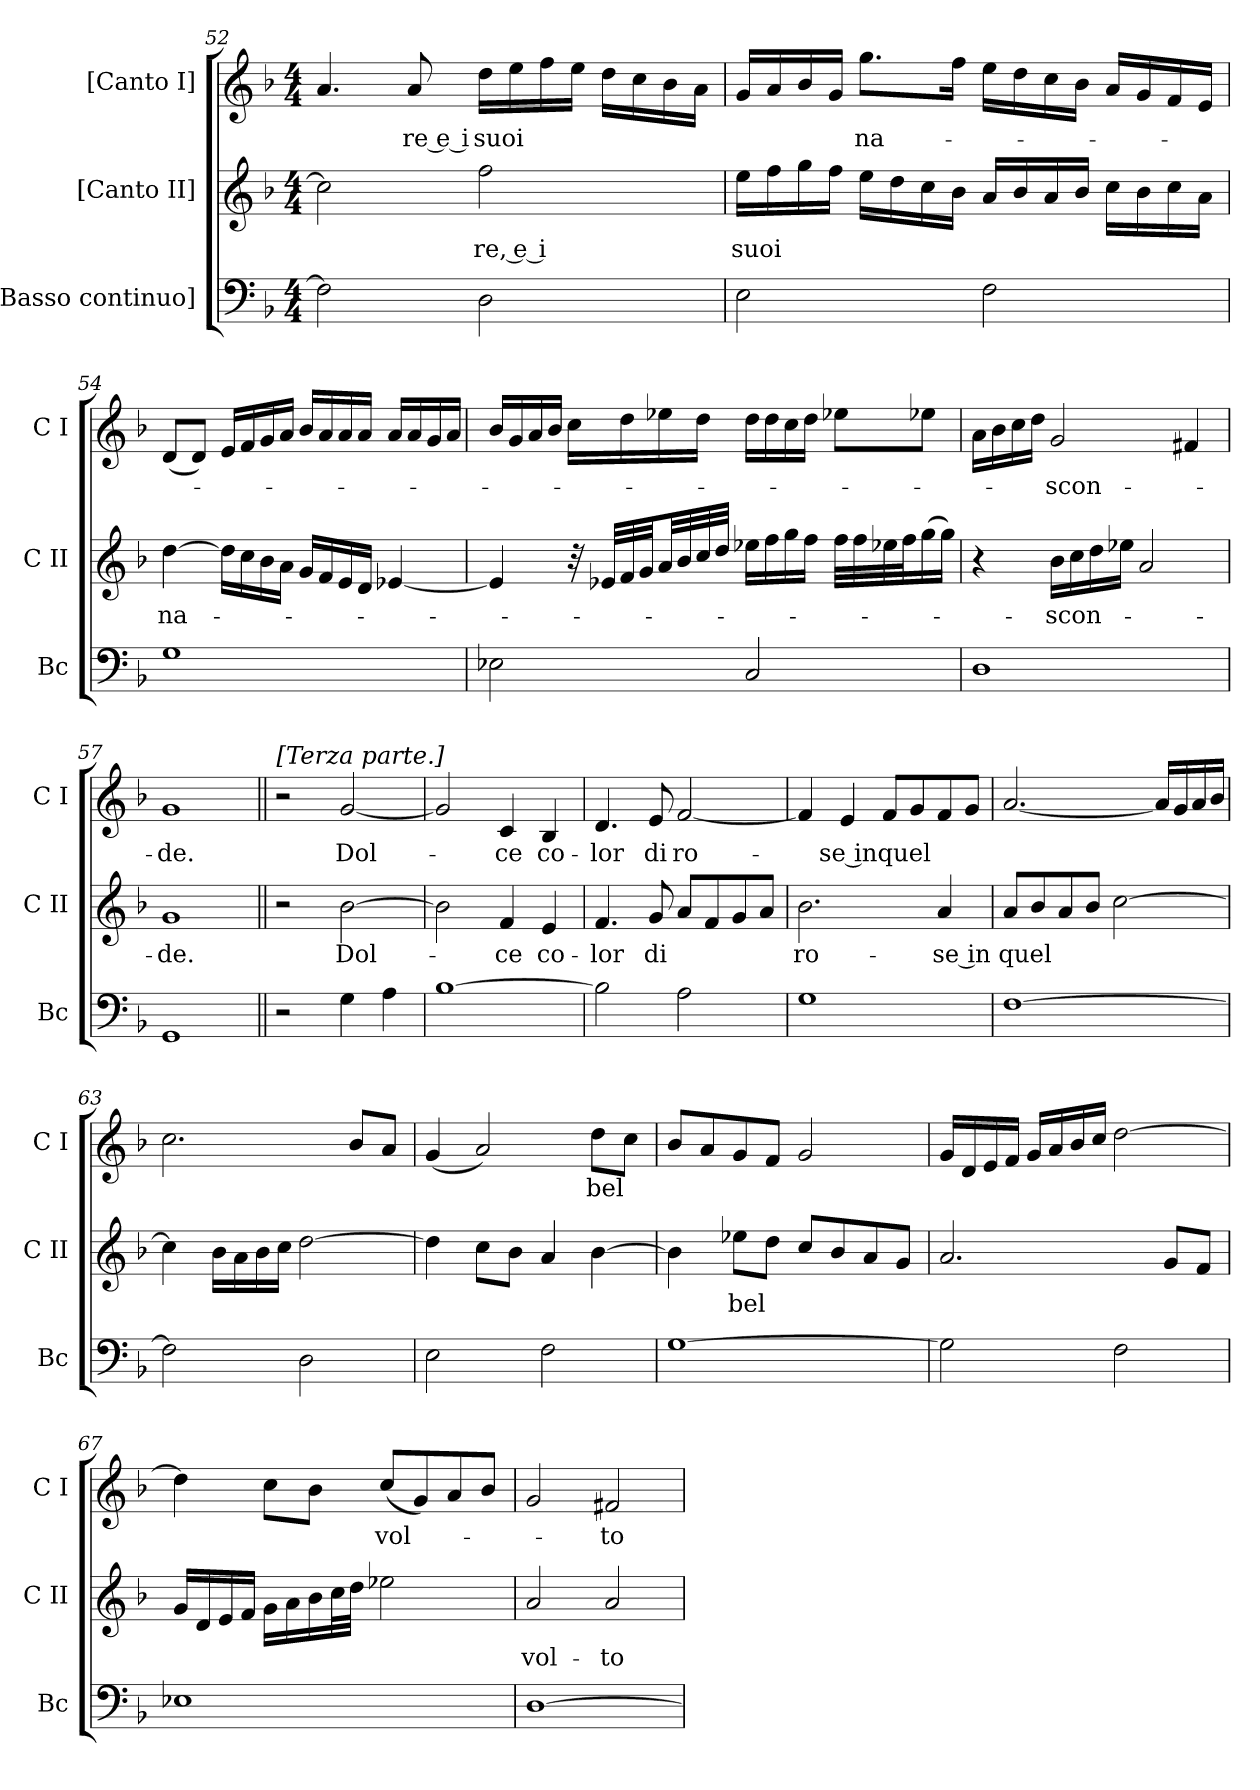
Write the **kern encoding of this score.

**kern	**kern	**text	**kern	**text
*part3	*part2	*part2	*part1	*part1
*staff3	*staff2	*staff2	*staff1	*staff1
*I"[Basso continuo]	*I"[Canto II]	*	*I"[Canto I]	*
*I'Bc	*I'C II	*	*I'C I	*
*clefF4	*clefG2	*	*clefG2	*
*k[b-]	*k[b-]	*	*k[b-]	*
*F:	*F:	*	*F:	*
*M4/4	*M4/4	*	*M4/4	*
=52	=52	=52	=52	=52
2F]	2cc]	.	4.a	.
.	.	.	8a	-re e i
2D	2ff	-re, e i	16ddLL	suoi
.	.	.	16ee	.
.	.	.	16ff	.
.	.	.	16eeJJ	.
.	.	.	16ddLL	.
.	.	.	16cc	.
.	.	.	16b-	.
.	.	.	16aJJ	.
=53	=53	=53	=53	=53
2E	16eeLL	suoi	16gLL	.
.	16ff	.	16a	.
.	16gg	.	16b-	.
.	16ffJJ	.	16gJJ	.
.	16eeLL	.	8.ggL	na-
.	16dd	.	.	.
.	16cc	.	.	.
.	16b-JJ	.	16ffJk	.
2F	16aLL	.	16eeLL	.
.	16b-	.	16dd	.
.	16a	.	16cc	.
.	16b-JJ	.	16b-JJ	.
.	16ccLL	.	16aLL	.
.	16b-	.	16g	.
.	16cc	.	16f	.
.	16aJJ	.	16eJJ	.
=54	=54	=54	=54	=54
1G	[4dd	na-	(8dL	.
.	.	.	8dJ)	.
.	16ddLL]	.	16eLL	.
.	16cc	.	16f	.
.	16b-	.	16g	.
.	16aJJ	.	16aJJ	.
.	16gLL	.	16b-LL	.
.	16f	.	16a	.
.	16e	.	16a	.
.	16dJJ	.	16aJJ	.
.	[4e-X	.	16aLL	.
.	.	.	16a	.
.	.	.	16g	.
.	.	.	16aJJ	.
=55	=55	=55	=55	=55
2E-X	4e-]	.	16b-LL	.
.	.	.	16g	.
.	.	.	16a	.
.	.	.	16b-JJ	.
.	32r	.	16ccLL	.
.	32e-XLLL	.	.	.
.	32f	.	16dd	.
.	32gJJ	.	.	.
.	32aLL	.	16ee-X	.
.	32b-	.	.	.
.	32cc	.	16ddJJ	.
.	32ddJJJ	.	.	.
2C	16ee-XLL	.	16ddLL	.
.	16ff	.	16dd	.
.	16gg	.	16cc	.
.	16ffJJ	.	16ddJJ	.
.	32ffLLL	.	8ee-XL	.
.	32ff	.	.	.
.	32ee-X	.	.	.
.	32ffJ	.	.	.
.	(16gg	.	8ee-XJ	.
.	16ggJJ)	.	.	.
=56	=56	=56	=56	=56
1D	4r	.	16aLL	.
.	.	.	16b-	.
.	.	.	16cc	.
.	.	.	16ddJJ	.
.	16b-LL	-scon-	2g	-scon-
.	16cc	.	.	.
.	16dd	.	.	.
.	16ee-XJJ	.	.	.
.	2a	.	.	.
.	.	.	4f#X	.
=57	=57	=57	=57	=57
1GG	1g	-de.	1g	-de.
=58||	=58||	=58||	=58||	=58||
!	!	!	!LO:TX:a:t=[Terza parte.]	!
2r	2r	.	2r	.
4G	[2b-	Dol-	[2g	Dol-
4A	.	.	.	.
=59	=59	=59	=59	=59
[1B-	2b-]	.	2g]	.
.	4f	-ce	4c	-ce
.	4e	co-	4B-	co-
=60	=60	=60	=60	=60
2B-]	4.f	-lor	4.d	-lor
.	8g	di	8e	di
2A	8aL	.	[2f	ro-
.	8f	.	.	.
.	8g	.	.	.
.	8aJ	.	.	.
=61	=61	=61	=61	=61
1G	2.b-	ro-	4f]	.
.	.	.	4e	-se in
.	.	.	8fL	quel
.	.	.	8g	.
.	4a	-se in	8f	.
.	.	.	8gJ	.
=62	=62	=62	=62	=62
[1F	8aL	quel	[2.a	.
.	8b-	.	.	.
.	8a	.	.	.
.	8b-J	.	.	.
.	[2cc	.	.	.
.	.	.	16aLL]	.
.	.	.	16g	.
.	.	.	16a	.
.	.	.	16b-JJ	.
=63	=63	=63	=63	=63
2F]	4cc]	.	2.cc	.
.	16b-LL	.	.	.
.	16a	.	.	.
.	16b-	.	.	.
.	16ccJJ	.	.	.
2D	[2dd	.	.	.
.	.	.	8b-L	.
.	.	.	8aJ	.
=64	=64	=64	=64	=64
2E	4dd]	.	(4g	.
.	8ccL	.	2a)	.
.	8b-J	.	.	.
2F	4a	.	.	.
.	[4b-	.	8ddL	bel
.	.	.	8ccJ	.
=65	=65	=65	=65	=65
[1G	4b-]	.	8b-L	.
.	.	.	8a	.
.	8ee-XL	bel	8g	.
.	8ddJ	.	8fJ	.
.	8ccL	.	2g	.
.	8b-	.	.	.
.	8a	.	.	.
.	8gJ	.	.	.
=66	=66	=66	=66	=66
2G]	2.a	.	16gLL	.
.	.	.	16d	.
.	.	.	16e	.
.	.	.	16fJJ	.
.	.	.	16gLL	.
.	.	.	16a	.
.	.	.	16b-	.
.	.	.	16ccJJ	.
2F	.	.	[2dd	.
.	8gL	.	.	.
.	8fJ	.	.	.
=67	=67	=67	=67	=67
1E-X	16gLL	.	4dd]	.
.	16d	.	.	.
.	16e	.	.	.
.	16fJJ	.	.	.
.	16gLL	.	8ccL	.
.	16a	.	.	.
.	16b-	.	8b-J	.
.	32ccL	.	.	.
.	32ddJJJ	.	.	.
.	2ee-X	.	(8ccL	vol-
.	.	.	8g)	.
.	.	.	8a	.
.	.	.	8b-J	.
=68	=68	=68	=68	=68
[1D	2a	vol-	2g	.
.	2a	-to	2f#X	-to
=	=	=	=	=
*-	*-	*-	*-	*-
